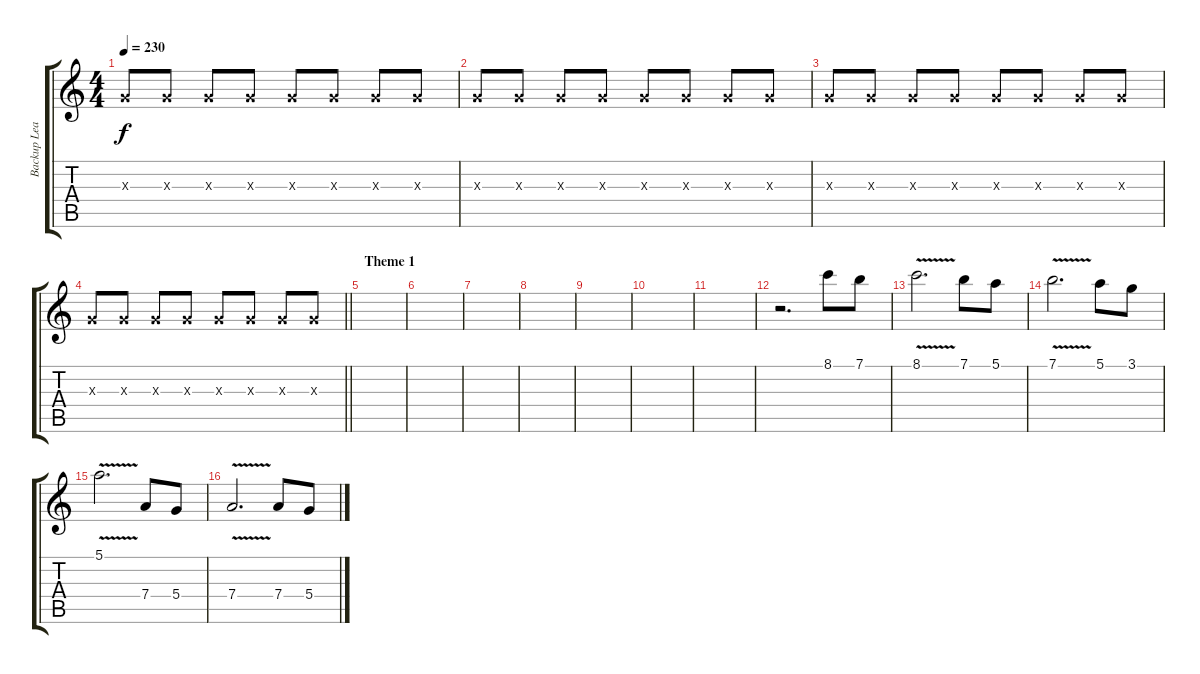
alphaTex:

\track ("Backup Lead" "Backup Lea") {instrument distortionguitar}
\staff {score tabs}
\tuning (E4 B3 G3 D3 A2 E2) {hide}
\ts (4 4)
\tempo 230
\clef g2
\ks c
0.3{x}.8{dy f} 0.3{x}.8 0.3{x}.8 0.3{x}.8 0.3{x}.8 0.3{x}.8 0.3{x}.8 0.3{x}.8 |
0.3{x}.8 0.3{x}.8 0.3{x}.8 0.3{x}.8 0.3{x}.8 0.3{x}.8 0.3{x}.8 0.3{x}.8 |
0.3{x}.8 0.3{x}.8 0.3{x}.8 0.3{x}.8 0.3{x}.8 0.3{x}.8 0.3{x}.8 0.3{x}.8 |
\barLineRight lightlight
0.3{x}.8 0.3{x}.8 0.3{x}.8 0.3{x}.8 0.3{x}.8 0.3{x}.8 0.3{x}.8 0.3{x}.8 |
\section ("" "Theme 1")
|
|
|
|
|
|
|
r.2{d volume 16} 8.1.8 7.1.8 |
8.1{v}.2{d} 7.1.8 5.1.8 |
7.1{v}.2{d} 5.1.8 3.1.8 |
5.1{v}.2{d} 7.4.8 5.4.8 |
7.4{v}.2{d} 7.4.8 5.4.8
